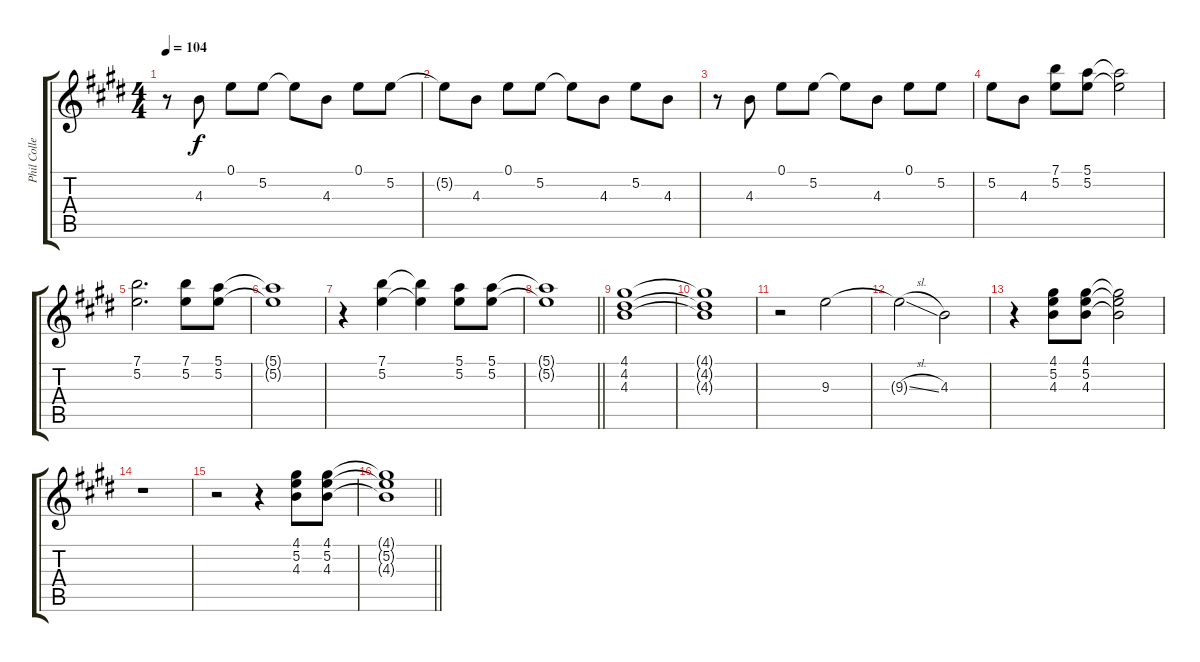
\track ("Phil Collen" "Phil Colle") {instrument distortionguitar}
\staff {score tabs}
\tuning (E4 B3 G3 D3 A2 E2) {hide}
\ts (4 4)
\tempo 104
\clef g2
\ks e
r.8{dy f} 4.3.8 0.1.8 5.2.8 5.2{t}.8 4.3.8 0.1.8 5.2.8 |
5.2{t}.8 4.3.8 0.1.8 5.2.8 5.2{t}.8 4.3.8 5.2.8 4.3.8 |
r.8 4.3.8 0.1.8 5.2.8 5.2{t}.8 4.3.8 0.1.8 5.2.8 |
5.2.8 4.3.8 (7.1 5.2).8 (5.1 5.2).8 (5.1{t} 5.2{t}).2 |
(7.1 5.2).2{d} (7.1 5.2).8 (5.1 5.2).8 |
(5.1{t} 5.2{t}).1 |
r.4 (7.1 5.2).4 (7.1{t} 5.2{t}).4 (5.1 5.2).8 (5.1 5.2).8 |
\barLineRight lightlight
(5.1{t} 5.2{t}).1 |
(4.1 4.2 4.3).1 |
(4.1{t} 4.2{t} 4.3{t}).1 |
r.2 9.3.2 |
9.3{sl t}.2 4.3.2 |
r.4 (4.1 5.2 4.3).8 (4.1 5.2 4.3).8 (4.1{t} 5.2{t} 4.3{t}).2 |
r.1 |
r.2 r.4 (4.1 5.2 4.3).8 (4.1 5.2 4.3).8 |
\barLineRight lightlight
(4.1{t} 5.2{t} 4.3{t}).1
